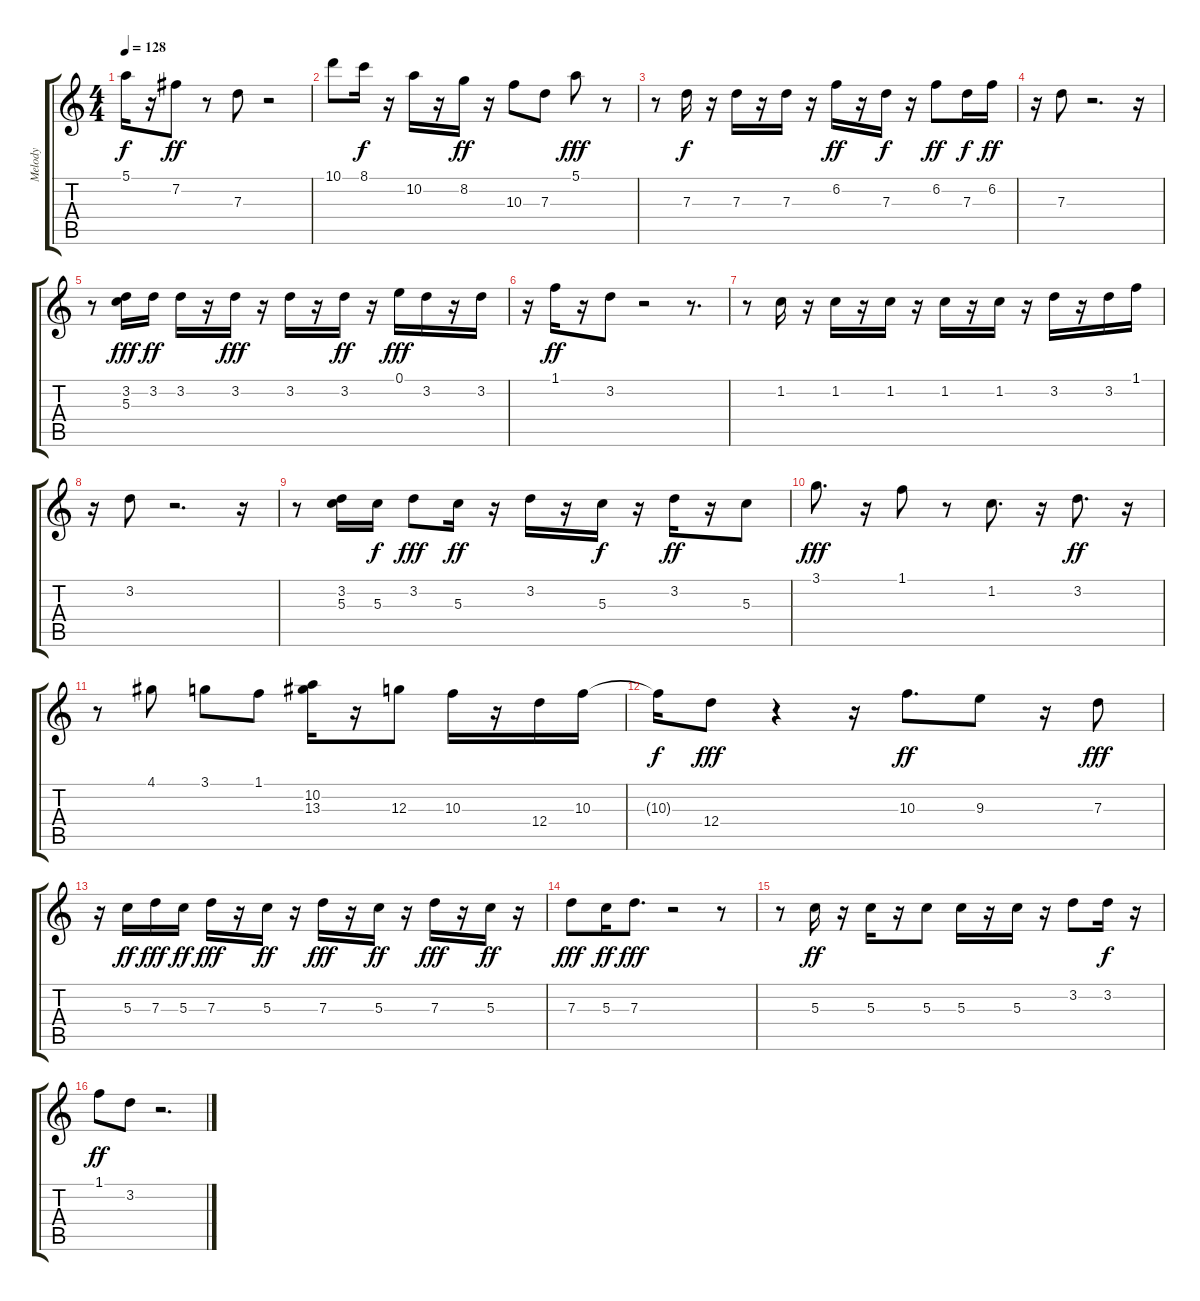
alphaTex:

\track ("Melody          | Canned Heat" "Melody    ") {instrument acousticguitarnylon}
\staff {score tabs}
\tuning (E4 B3 G3 D3 A2 E2) {hide}
\ts (4 4)
\tempo 128
\clef g2
\ks c
5.1{t}.16{dy f} r.16 7.2.8{dy ff} r.8 7.3.8 r.2 |
10.1.8 8.1.16{dy f} r.16 10.2.16 r.16 8.2.16{dy ff} r.16 10.3.8 7.3.8 5.1.8{dy fff} r.8 |
r.8 7.3.16{dy f} r.16 7.3.16 r.16 7.3.16 r.16 6.2.16{dy ff} r.16 7.3.16{dy f} r.16 6.2.8{dy ff} 7.3.16{dy f} 6.2.16{dy ff} |
r.16 7.3.8 r.2{d} r.16 |
r.8 (3.2 5.3).16{dy fff} 3.2.16{dy ff} 3.2.16 r.16 3.2.16{dy fff} r.16 3.2.16 r.16 3.2.16{dy ff} r.16 0.1.16{dy fff} 3.2.16 r.16 3.2.16 |
r.16 1.1.16{dy ff} r.16 3.2.8 r.2 r.8{d} |
r.8 1.2.16 r.16 1.2.16 r.16 1.2.16 r.16 1.2.16 r.16 1.2.16 r.16 3.2.16 r.16 3.2.16 1.1.16 |
r.16 3.2.8 r.2{d} r.16 |
r.8 (3.2 5.3).16 5.3.16{dy f} 3.2.8{dy fff} 5.3.16{dy ff} r.16 3.2.16 r.16 5.3.16{dy f} r.16 3.2.16{dy ff} r.16 5.3.8 |
3.1.8{d dy fff} r.16 1.1.8 r.8 1.2.8{d} r.16 3.2.8{d dy ff} r.16 |
r.8 4.1.8 3.1.8 1.1.8 (10.2 13.3).16 r.16 12.3.8 10.3.16 r.16 12.4.16 10.3.16 |
10.3{t}.16{dy f} 12.4.8{dy fff} r.4 r.16 10.3.8{d dy ff} 9.3.8 r.16 7.3.8{dy fff} |
r.16 5.3.16{dy ff} 7.3.16{dy fff} 5.3.16{dy ff} 7.3.16{dy fff} r.16 5.3.16{dy ff} r.16 7.3.16{dy fff} r.16 5.3.16{dy ff} r.16 7.3.16{dy fff} r.16 5.3.16{dy ff} r.16 |
7.3.8{dy fff} 5.3.16{dy ff} 7.3.8{d dy fff} r.2 r.8 |
r.8 5.3.16{dy ff} r.16 5.3.16 r.16 5.3.8 5.3.16 r.16 5.3.16 r.16 3.2.8 3.2.16{dy f} r.16 |
1.1.8{dy ff} 3.2.8 r.2{d}
